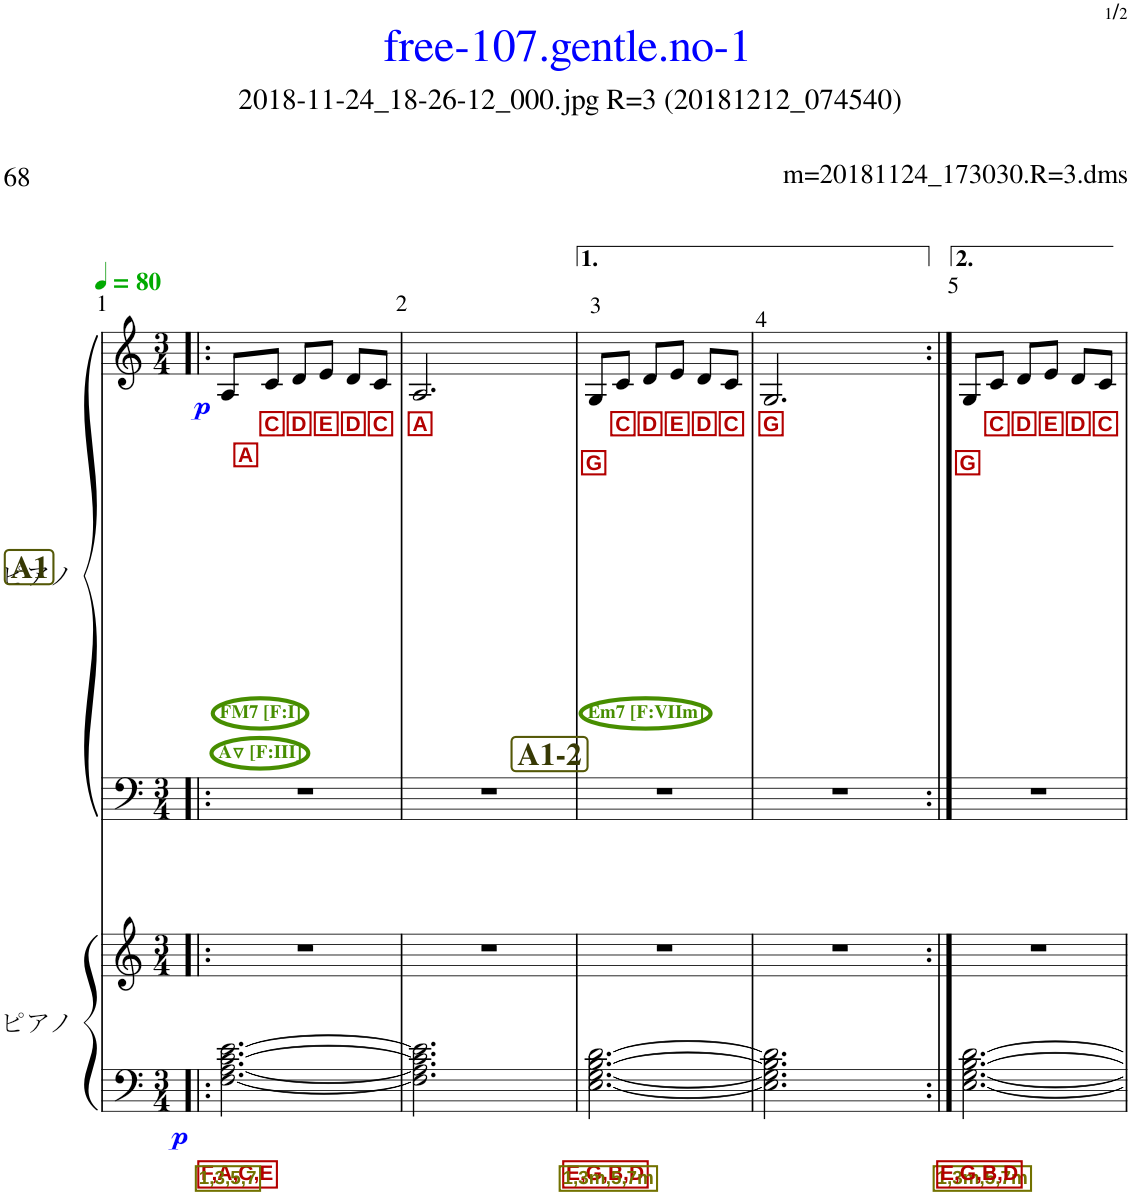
**kern	**text	**text	**text	**kern	**dynam	**kern	**kern	**text	**text	**dynam
*part2	*part2	*part2	*part2	*part2	*part2	*part1	*part1	*part1	*part1	*part1
*staff4	*staff4	*staff4	*staff4	*staff3	*staff3/4	*staff2	*staff1	*staff1	*staff1	*staff1/2
*I"ピアノ	*	*	*	*	*	*I"ピアノ	*	*	*	*
*clefF4	*	*	*	*clefG2	*	*clefF4	*clefG2	*	*	*
*k[]	*	*	*	*k[]	*	*k[]	*k[]	*	*	*
*M3/4	*	*	*	*M3/4	*	*M3/4	*M3/4	*	*	*
*MM80	*	*	*	*MM80	*	*MM80	*MM80	*	*	*
!!LO:REH:place=s1:b:B:cj:color=#373904:fs=15:t=A1
=1!|:	=1!|:	=1!|:	=1!|:	=1!|:	=1!|:	=1!|:	=1!|:	=1!|:	=1!|:	=1!|:
!	!	!	!	!	!	!	!LO:TX:b:B:color=#478E00:t=FM7 [F&colon;I]	!	!	!
!	!	!	!	!	!	!	!LO:TX:b:B:color=#478E00:t=A▽ [F&colon;III]	!	!	!
!	!	!LO:LY:b:color=#B30000	!LO:LY:b:color=#727200	!	!LO:DY:b=2	!	!	!	!LO:LY:b:color=#B30000	!LO:DY:b
[2.F\ [2.A\ [2.c\ [2.e\	.	F,A,C,E	1,3,5,7	2.r	p	2.r	8A/L	.	A	p
!	!	!	!	!	!	!	!	!	!LO:LY:b:color=#B30000	!
.	.	.	.	.	.	.	8c/J	.	C	.
!	!	!	!	!	!	!	!	!	!LO:LY:b:color=#B30000	!
.	.	.	.	.	.	.	8d/L	.	D	.
!	!	!	!	!	!	!	!	!	!LO:LY:b:color=#B30000	!
.	.	.	.	.	.	.	8e/J	.	E	.
!	!	!	!	!	!	!	!	!	!LO:LY:b:color=#B30000	!
.	.	.	.	.	.	.	8d/L	.	D	.
!	!	!	!	!	!	!	!	!	!LO:LY:b:color=#B30000	!
.	.	.	.	.	.	.	8c/J	.	C	.
=2	=2	=2	=2	=2	=2	=2	=2	=2	=2	=2
!	!	!	!	!	!	!	!	!	!LO:LY:b:color=#B30000	!
2.F\] 2.A\] 2.c\] 2.e\]	.	.	.	2.r	.	2.r	2.A/	.	A	.
!!LO:REH:place=s1:b:B:cj:color=#373904:fs=15:t=A1-2
=3	=3	=3	=3	=3	=3	=3	=3	=3	=3	=3
!	!	!	!	!	!	!	!LO:TX:b:B:color=#478E00:t=Em7 [F&colon;VIIm]	!	!	!
!	!	!LO:LY:b:color=#B30000	!LO:LY:b:color=#727200	!	!	!	!	!	!LO:LY:b:color=#B30000	!
[2.E\ [2.G\ [2.B\ [2.d\	.	E,G,B,D	1,3m,5,7m	2.r	.	2.r	8G/L	.	G	.
!	!	!	!	!	!	!	!	!	!LO:LY:b:color=#B30000	!
.	.	.	.	.	.	.	8c/J	.	C	.
!	!	!	!	!	!	!	!	!	!LO:LY:b:color=#B30000	!
.	.	.	.	.	.	.	8d/L	.	D	.
!	!	!	!	!	!	!	!	!	!LO:LY:b:color=#B30000	!
.	.	.	.	.	.	.	8e/J	.	E	.
!	!	!	!	!	!	!	!	!	!LO:LY:b:color=#B30000	!
.	.	.	.	.	.	.	8d/L	.	D	.
!	!	!	!	!	!	!	!	!	!LO:LY:b:color=#B30000	!
.	.	.	.	.	.	.	8c/J	.	C	.
=4	=4	=4	=4	=4	=4	=4	=4	=4	=4	=4
!	!	!	!	!	!	!	!	!	!LO:LY:b:color=#B30000	!
2.E\] 2.G\] 2.B\] 2.d\]	.	.	.	2.r	.	2.r	2.G/	.	G	.
=5:|!	=5:|!	=5:|!	=5:|!	=5:|!	=5:|!	=5:|!	=5:|!	=5:|!	=5:|!	=5:|!
!	!	!LO:LY:b:color=#B30000	!LO:LY:b:color=#727200	!	!	!	!	!	!LO:LY:b:color=#B30000	!
[2.E\ [2.G\ [2.B\ [2.d\	.	E,G,B,D	1,3m,5,7m	2.r	.	2.r	8G/L	.	G	.
!	!	!	!	!	!	!	!	!	!LO:LY:b:color=#B30000	!
.	.	.	.	.	.	.	8c/J	.	C	.
!	!	!	!	!	!	!	!	!	!LO:LY:b:color=#B30000	!
.	.	.	.	.	.	.	8d/L	.	D	.
!	!	!	!	!	!	!	!	!	!LO:LY:b:color=#B30000	!
.	.	.	.	.	.	.	8e/J	.	E	.
!	!	!	!	!	!	!	!	!	!LO:LY:b:color=#B30000	!
.	.	.	.	.	.	.	8d/L	.	D	.
!	!	!	!	!	!	!	!	!	!LO:LY:b:color=#B30000	!
.	.	.	.	.	.	.	8c/J	.	C	.
=	=	=	=	=	=	=	=	=	=	=
*-	*-	*-	*-	*-	*-	*-	*-	*-	*-	*-
